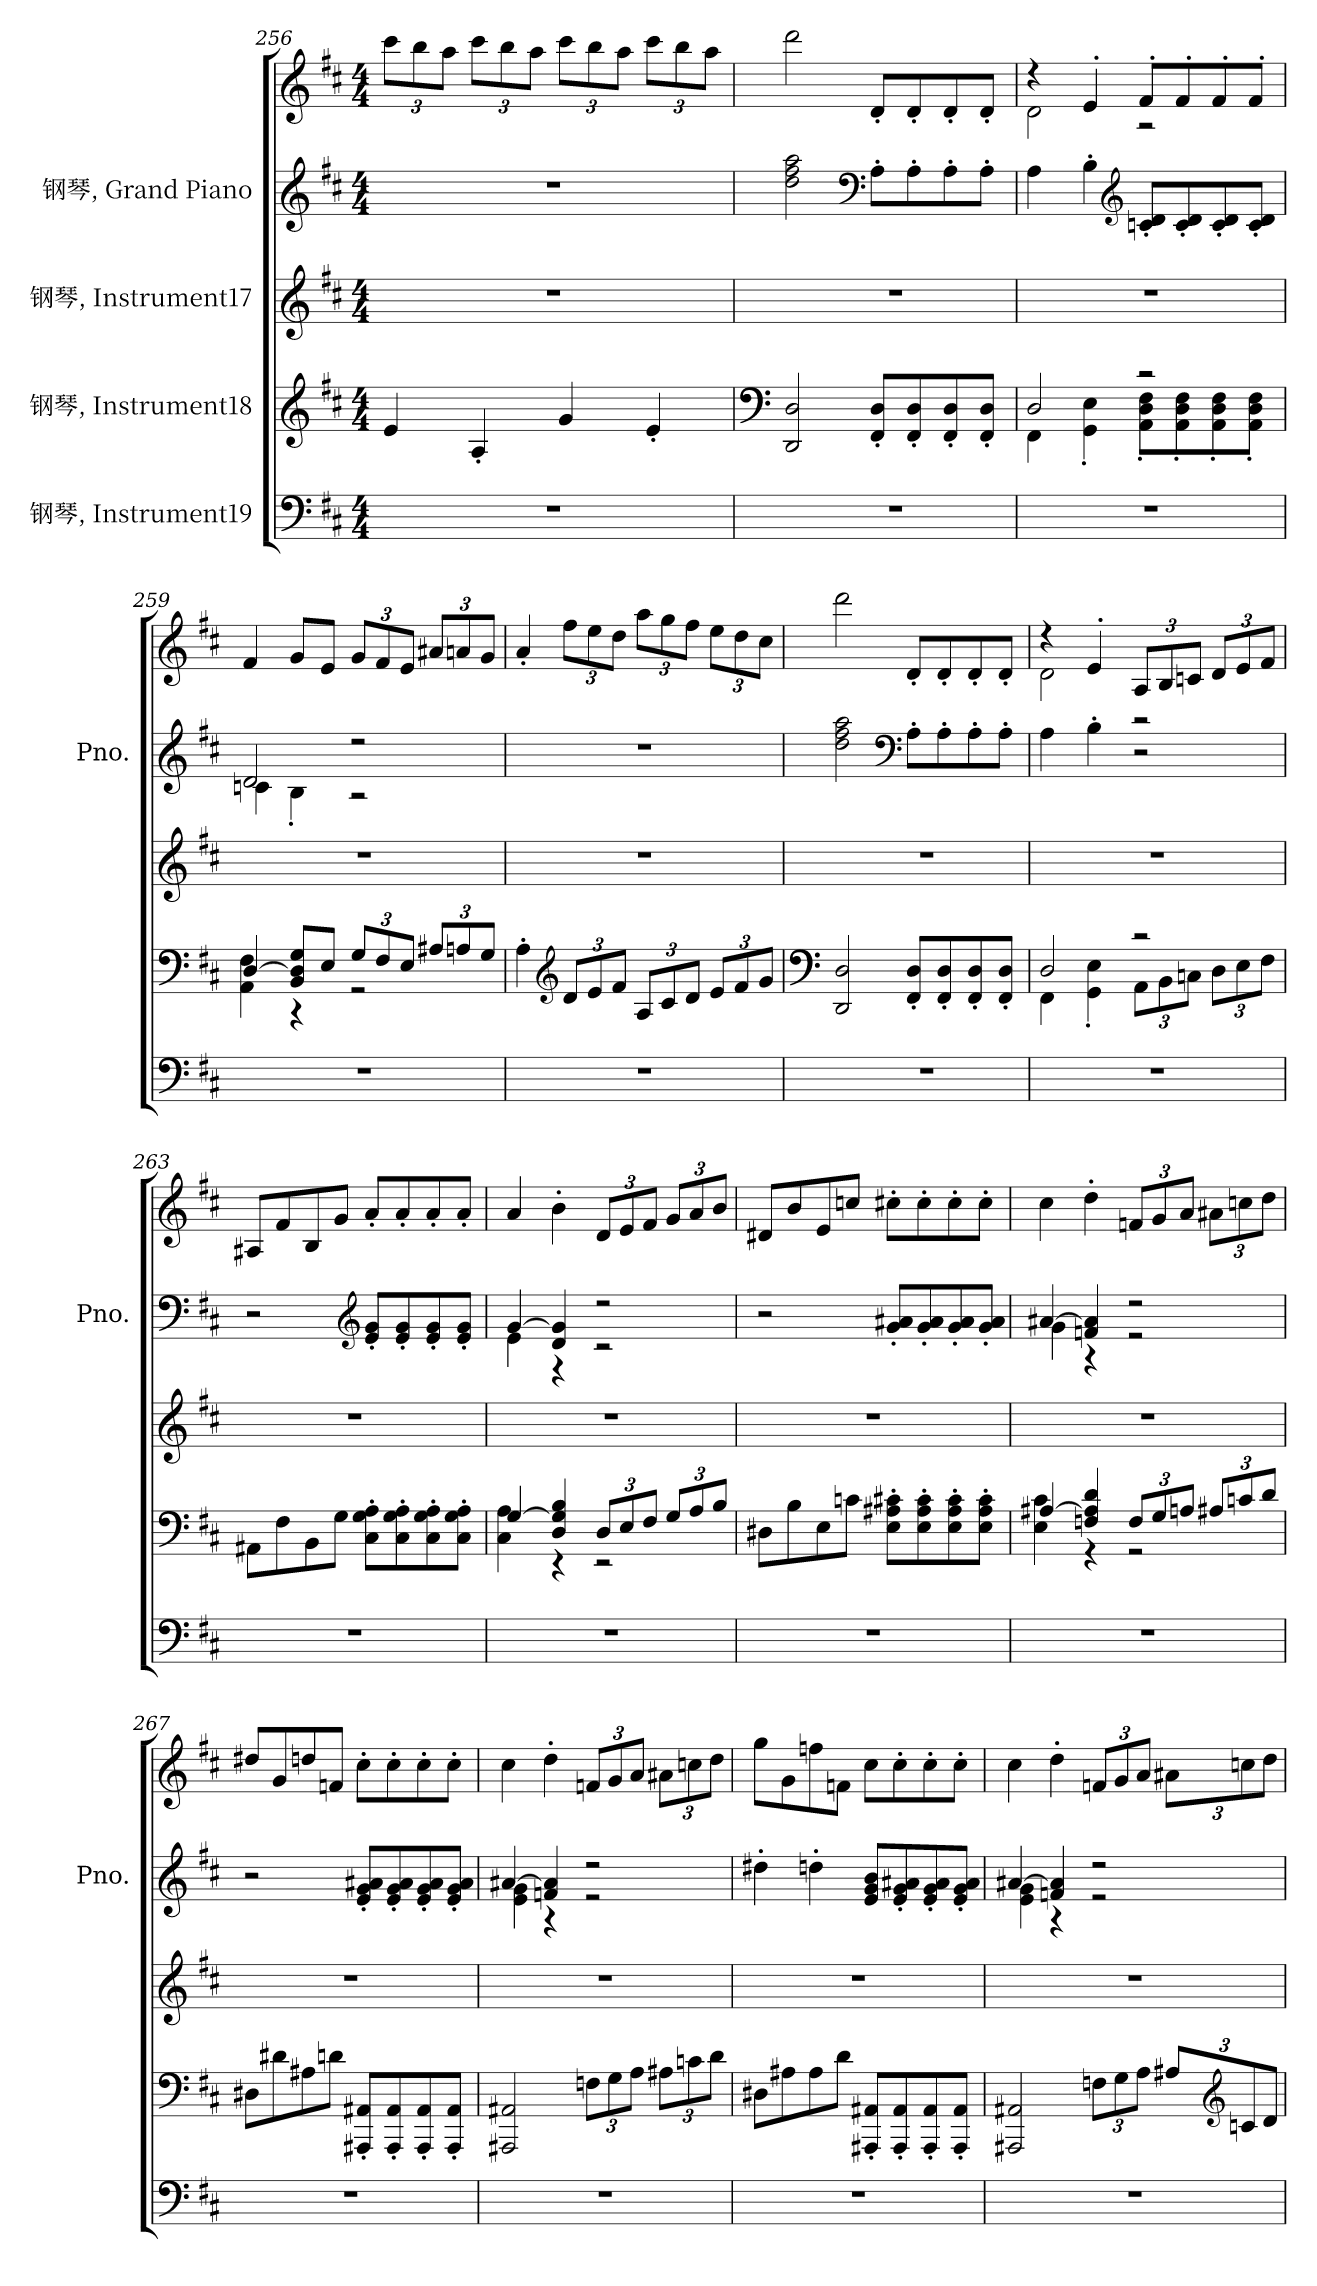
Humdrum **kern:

**kern	**kern	**kern	**kern	**kern
*part4	*part3	*part2	*part1	*part1
*staff5	*staff4	*staff3	*staff2	*staff1
*I"钢琴, Instrument19	*I"钢琴, Instrument18	*I"钢琴, Instrument17	*I"钢琴, Grand Piano	*
*	*	*	*I'Pno.	*
*clefF4	*clefG2	*clefG2	*clefG2	*clefG2
*k[f#c#]	*k[f#c#]	*k[f#c#]	*k[f#c#]	*k[f#c#]
*M4/4	*M4/4	*M4/4	*M4/4	*M4/4
*	*	*	*	*Xbrackettup
=256	=256	=256	=256	=256
1r	4e/	1r	1r	12ccc#\L
.	.	.	.	12bb\
.	.	.	.	12aa\J
.	4A'/	.	.	12ccc#\L
.	.	.	.	12bb\
.	.	.	.	12aa\J
.	4g/	.	.	12ccc#\L
.	.	.	.	12bb\
.	.	.	.	12aa\J
.	4e'/	.	.	12ccc#\L
.	.	.	.	12bb\
.	.	.	.	12aa\J
=257	=257	=257	=257	=257
*	*clefF4	*	*	*
1r	2DD/ 2D/	1r	2dd\ 2ff#\ 2aa\	2ddd\
*	*	*	*clefF4	*
.	8FF#/' 8D/'L	.	8A'\L	8d'/L
.	8FF#/' 8D/'	.	8A'\	8d'/
.	8FF#/' 8D/'	.	8A'\	8d'/
.	8FF#/' 8D/'J	.	8A'\J	8d'/J
!!LO:PB:g=z
=258	=258	=258	=258	=258
*	*^	*	*	*^
1r	2D/	4FF#\	1r	4A\	4r	2d\
.	.	4GG\' 4E\'	.	4B'\	4e'/	.
*	*	*	*	*clefG2	*	*
.	2r	8AA\' 8D\' 8F#\'L	.	8cn/' 8d/'L	8f#'/L	2r
.	.	8AA\' 8D\' 8F#\'	.	8c/' 8d/'	8f#'/	.
.	.	8AA\' 8D\' 8F#\'	.	8c/' 8d/'	8f#'/	.
.	.	8AA\' 8D\' 8F#\'J	.	8c/' 8d/'J	8f#'/J	.
*	*	*	*	*	*v	*v
=259	=259	=259	=259	=259	=259
*	*	*	*	*^	*
1r	[4D/	4AA\ 4F#\	1r	2d/	4cn\	4f#/
.	8BB/ 8D/] 8G/L	4r	.	.	4B'\	8g/L
.	8E/J	.	.	.	.	8e/J
*	*Xbrackettup	*	*	*	*	*
.	12G/L	2r	.	2r	2r	12g/L
.	12F#/	.	.	.	.	12f#/
.	12E/J	.	.	.	.	12e/J
.	12A#X/L	.	.	.	.	12a#X/L
.	12An/	.	.	.	.	12an/
.	12G/J	.	.	.	.	12g/J
*	*v	*v	*	*v	*v	*
=260	=260	=260	=260	=260
1r	4A'\	1r	1r	4a'/
*	*clefG2	*	*	*
.	12d/L	.	.	12ff#\L
.	12e/	.	.	12ee\
.	12f#/J	.	.	12dd\J
.	12A/L	.	.	12aa\L
.	12c#/	.	.	12gg\
.	12d/J	.	.	12ff#\J
.	12e/L	.	.	12ee\L
.	12f#/	.	.	12dd\
.	12g/J	.	.	12cc#\J
!!LO:LB:g=z
=261	=261	=261	=261	=261
*	*clefF4	*	*	*
1r	2DD/ 2D/	1r	2dd\ 2ff#\ 2aa\	2ddd\
*	*	*	*clefF4	*
.	8FF#/' 8D/'L	.	8A'\L	8d'/L
.	8FF#/' 8D/'	.	8A'\	8d'/
.	8FF#/' 8D/'	.	8A'\	8d'/
.	8FF#/' 8D/'J	.	8A'\J	8d'/J
=262	=262	=262	=262	=262
*	*^	*	*	*^
1r	2D/	4FF#\	1r	4A\	4r	2d\
.	.	4GG\' 4E\'	.	4B'\	4e'/	.
.	2r	12AA\L	.	2r	12A/L	2r
.	.	12BB\	.	.	12B/	.
.	.	12Cn\J	.	.	12cn/J	.
.	.	12D\L	.	.	12d/L	.
.	.	12E\	.	.	12e/	.
.	.	12F#\J	.	.	12f#/J	.
*	*v	*v	*	*	*v	*v
=263	=263	=263	=263	=263
1r	8AA#X\L	1r	2r	8A#X/L
.	8F#\	.	.	8f#/
.	8BB\	.	.	8B/
.	8G\J	.	.	8g/J
*	*	*	*clefG2	*
.	8C#\' 8G\' 8A\'L	.	8e/' 8g/'L	8a'/L
.	8C#\' 8G\' 8A\'	.	8e/' 8g/'	8a'/
.	8C#\' 8G\' 8A\'	.	8e/' 8g/'	8a'/
.	8C#\' 8G\' 8A\'J	.	8e/' 8g/'J	8a'/J
=264	=264	=264	=264	=264
*	*^	*	*^	*
1r	[4G/	4C#\ 4A\	1r	[4g/	4e\	4a/
.	4D/ 4G/] 4B/	4r	.	4d/ 4g/]	4r	4b'\
.	12D/L	2r	.	2r	2r	12d/L
.	12E/	.	.	.	.	12e/
.	12F#/J	.	.	.	.	12f#/J
.	12G/L	.	.	.	.	12g/L
.	12A/	.	.	.	.	12a/
.	12B/J	.	.	.	.	12b/J
*	*v	*v	*	*v	*v	*
!!LO:PB:g=z
=265	=265	=265	=265	=265
1r	8D#X\L	1r	2r	8d#X/L
.	8B\	.	.	8b/
.	8E\	.	.	8e/
.	8cn\J	.	.	8ccn/J
.	8E\' 8A#X\' 8c#X\'L	.	8g/' 8a#X/'L	8cc#X'\L
.	8E\' 8A#\' 8c#\'	.	8g/' 8a#/'	8cc#'\
.	8E\' 8A#\' 8c#\'	.	8g/' 8a#/'	8cc#'\
.	8E\' 8A#\' 8c#\'J	.	8g/' 8a#/'J	8cc#'\J
=266	=266	=266	=266	=266
*	*^	*	*^	*
1r	[4A#X/	4E\ 4c#\	1r	[4a#X/	4g\	4cc#\
.	4Fn/ 4A#/] 4d/	4r	.	4fn/ 4a#/]	4r	4dd'\
.	12F/L	2r	.	2r	2r	12fn/L
.	12G/	.	.	.	.	12g/
.	12An/J	.	.	.	.	12a/J
.	12A#X/L	.	.	.	.	12a#X\L
.	12cn/	.	.	.	.	12ccn\
.	12d/J	.	.	.	.	12dd\J
*	*v	*v	*	*v	*v	*
=267	=267	=267	=267	=267
1r	8D#X\L	1r	2r	8dd#X/L
.	8d#X\	.	.	8g/
.	8A#X\	.	.	8ddn/
.	8dn\J	.	.	8fn/J
.	8AAA#X/' 8AA#X/'L	.	8e/' 8g/' 8a#X/'L	8cc#'\L
.	8AAA#/' 8AA#/'	.	8e/' 8g/' 8a#/'	8cc#'\
.	8AAA#/' 8AA#/'	.	8e/' 8g/' 8a#/'	8cc#'\
.	8AAA#/' 8AA#/'J	.	8e/' 8g/' 8a#/'J	8cc#'\J
!!LO:LB:g=z
=268	=268	=268	=268	=268
*	*	*	*^	*
1r	2AAA#X/ 2AA#X/	1r	[4a#X/	4e\ 4g\	4cc#\
.	.	.	4fn/ 4a#/]	4r	4dd'\
.	12Fn\L	.	2r	2r	12fn/L
.	12G\	.	.	.	12g/
.	12A\J	.	.	.	12a/J
.	12A#X\L	.	.	.	12a#X\L
.	12cn\	.	.	.	12ccn\
.	12d\J	.	.	.	12dd\J
*	*	*	*v	*v	*
=269	=269	=269	=269	=269
1r	8D#X\L	1r	4dd#X'\	8gg\L
.	8A#X\	.	.	8g\
.	8A#\	.	4ddn'\	8ffn\
.	8d\J	.	.	8fn\J
.	8AAA#X/' 8AA#X/'L	.	8e/ 8g/ 8b/L	8cc#\L
.	8AAA#/' 8AA#/'	.	8e/' 8g/' 8a#X/'	8cc#'\
.	8AAA#/' 8AA#/'	.	8e/' 8g/' 8a#/'	8cc#'\
.	8AAA#/' 8AA#/'J	.	8e/' 8g/' 8a#/'J	8cc#'\J
=270	=270	=270	=270	=270
*	*	*	*^	*
1r	2AAA#X/ 2AA#X/	1r	[4a#X/	4e\ 4g\	4cc#\
.	.	.	4fn/ 4a#/]	4r	4dd'\
.	12Fn\L	.	2r	2r	12fn/L
.	12G\	.	.	.	12g/
.	12A\J	.	.	.	12a/J
.	12A#X/L	.	.	.	12a#X\L
*	*clefG2	*	*	*	*
.	12cn/	.	.	.	12ccn\
.	12d/J	.	.	.	12dd\J
*	*	*	*v	*v	*
=	=	=	=	=
*-	*-	*-	*-	*-
